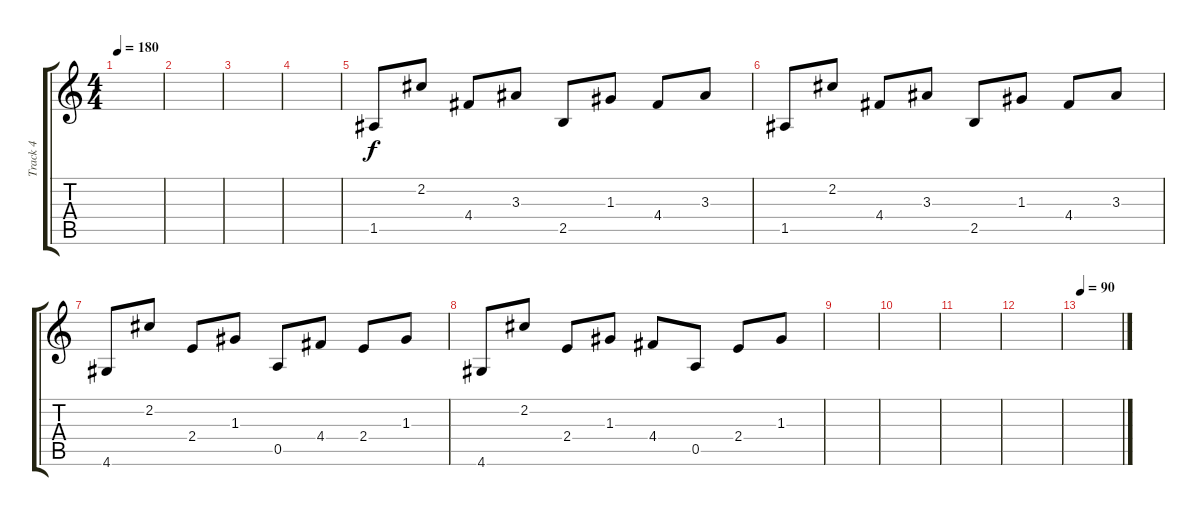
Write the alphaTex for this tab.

\track ("Track 4" "Track 4") {instrument distortionguitar}
\staff {score tabs}
\tuning (E4 B3 G3 D3 A2 E2) {hide}
\ts (4 4)
\tempo 180
\clef g2
\ks c
|
|
|
|
1.5.8 2.2.8 4.4.8 3.3.8 2.5.8 1.3.8 4.4.8 3.3.8 |
1.5.8 2.2.8 4.4.8 3.3.8 2.5.8 1.3.8 4.4.8 3.3.8 |
4.6.8 2.2.8 2.4.8 1.3.8 0.5.8 4.4.8 2.4.8 1.3.8 |
4.6.8 2.2.8 2.4.8 1.3.8 4.4.8 0.5.8 2.4.8 1.3.8 |
|
|
|
|
\tempo 90
